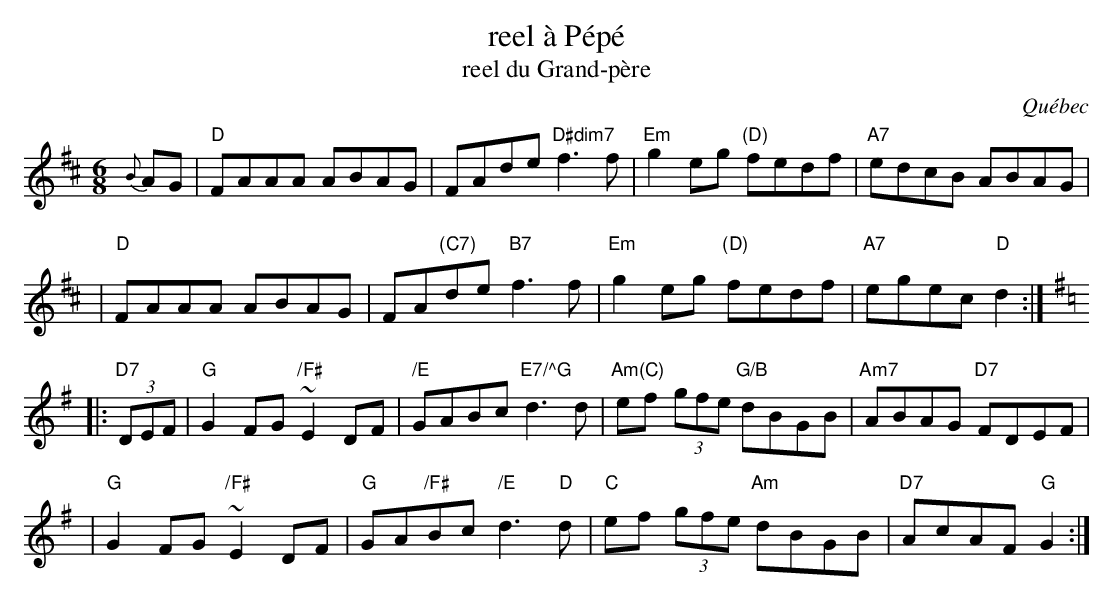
X:1
T: reel \`a P\'ep\'e
T: reel du Grand-p\`ere
O: Qu\'ebec
M: 6/8
L: 1/8
K: D
{B}AG \
| "D"FAAA ABAG | FAde "D#dim7"f3f | "Em"g2eg "(D)"fedf | "A7"edcB ABAG |
| "D"FAAA ABAG | FA"(C7)"de "B7"f3f | "Em"g2eg "(D)"fedf | "A7"egec "D"d2 :|[K:=c]
K: G
|:"D7"(3DEF \
| "G"G2FG "/F#"~E2DF | "/E"GABc "E7/^G"d3d | "Am(C)"ef (3gfe "G/B"dBGB | "Am7"ABAG "D7"FDEF |
| "G"G2FG "/F#"~E2DF | "G"GA"/F#"Bc "/E"d3"D"d | "C"ef (3gfe "Am"dBGB | "D7"AcAF "G"G2 :|
